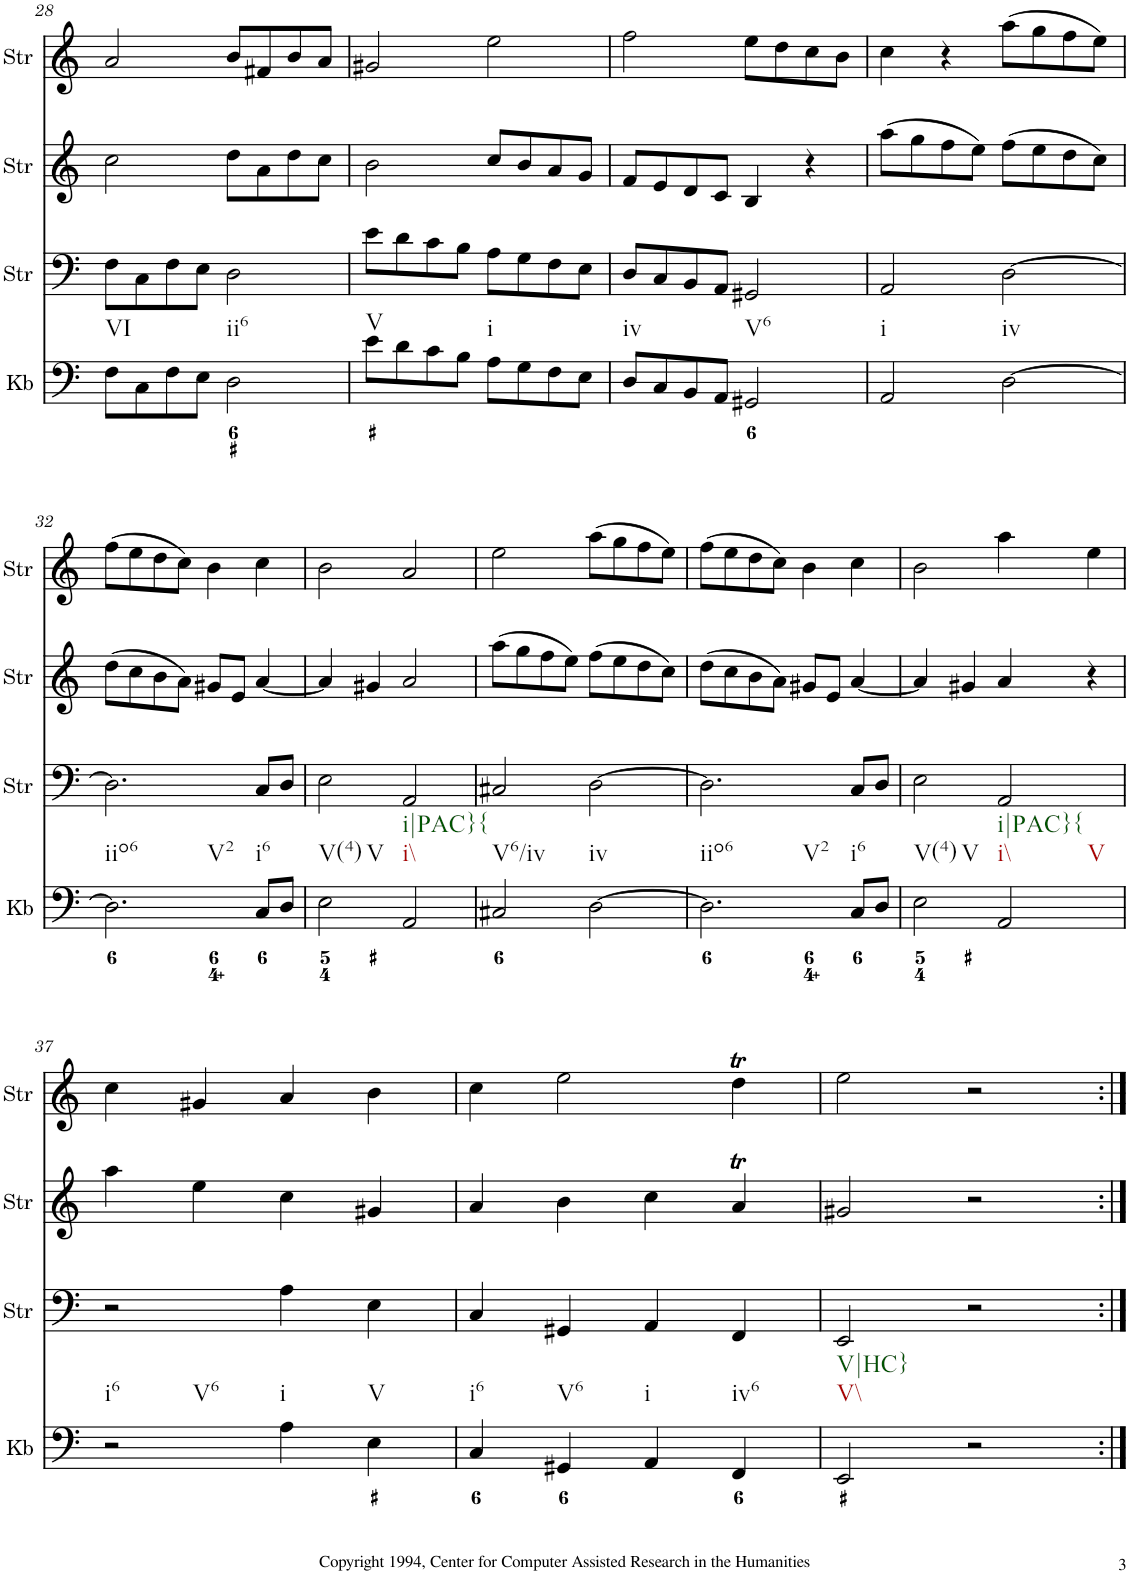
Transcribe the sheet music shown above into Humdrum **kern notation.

**kern	**kern	**kern	**kern
*part4	*part3	*part2	*part1
*staff4	*staff3	*staff2	*staff1
*I"Keyboard	*I"StringInstrument	*I"StringInstrument	*I"StringInstrument
*I'Kb	*I'Str	*I'Str	*I'Str
!!LO:PB:g=z
*clefF4	*clefF4	*clefG2	*clefG2
*k[]	*k[]	*k[]	*k[]
*M4/4	*M4/4	*M4/4	*M4/4
=28	=28	=28	=28
!LO:TX:b:t=VI	!	!	!
8F\L	8F\L	2cc\	2a/
8C\	8C\	.	.
8F\	8F\	.	.
8E\J	8E\J	.	.
!LO:TX:b:t=ii6	!	!	!
2D\	2D\	8dd\L	8b/L
.	.	8a\	8f#X/
.	.	8dd\	8b/
.	.	8cc\J	8a/J
=29	=29	=29	=29
!LO:TX:b:t=V	!	!	!
8e\L	8e\L	2b\	2g#X/
8d\	8d\	.	.
8c\	8c\	.	.
8B\J	8B\J	.	.
!LO:TX:b:t=i	!	!	!
8A\L	8A\L	8cc/L	2ee\
8G\	8G\	8b/	.
8F\	8F\	8a/	.
8E\J	8E\J	8g/J	.
=30	=30	=30	=30
!LO:TX:b:t=iv	!	!	!
8D/L	8D/L	8f/L	2ff\
8C/	8C/	8e/	.
8BB/	8BB/	8d/	.
8AA/J	8AA/J	8c/J	.
!LO:TX:b:t=V6	!	!	!
2GG#X/	2GG#X/	4B/	8ee\L
.	.	.	8dd\
.	.	4r	8cc\
.	.	.	8b\J
=31	=31	=31	=31
!LO:TX:b:t=i	!	!	!
2AA/	2AA/	(8aa\L	4cc\
.	.	8gg\	.
.	.	8ff\	4r
.	.	8ee\J)	.
!LO:TX:b:t=iv	!	!	!
[2D\	[2D\	(8ff\L	(8aa\L
.	.	8ee\	8gg\
.	.	8dd\	8ff\
.	.	8cc\J)	8ee\J)
!!LO:LB:g=z
=32	=32	=32	=32
!LO:TX:b:t=iio6	!	!	!
!LO:TX:b:t=V2	!	!	!
2.D\]	2.D\]	(8dd\L	(8ff\L
.	.	8cc\	8ee\
.	.	8b\	8dd\
.	.	8a\J)	8cc\J)
.	.	8g#X/L	4b\
.	.	8e/J	.
!LO:TX:b:t=i6	!	!	!
8C/L	8C/L	[4a/	4cc\
8D/J	8D/J	.	.
=33	=33	=33	=33
!LO:TX:b:t=V(4)	!	!	!
!LO:TX:b:t=V	!	!	!
2E\	2E\	4a/]	2b\
.	.	4g#X/	.
!LO:TX:b:t=i\\	!	!	!
!LO:TX:b:t=i|PAC}{	!	!	!
2AA/	2AA/	2a/	2a/
=34	=34	=34	=34
!LO:TX:b:t=V6/iv	!	!	!
2C#X/	2C#X/	(8aa\L	2ee\
.	.	8gg\	.
.	.	8ff\	.
.	.	8ee\J)	.
!LO:TX:b:t=iv	!	!	!
[2D\	[2D\	(8ff\L	(8aa\L
.	.	8ee\	8gg\
.	.	8dd\	8ff\
.	.	8cc\J)	8ee\J)
=35	=35	=35	=35
!LO:TX:b:t=iio6	!	!	!
!LO:TX:b:t=V2	!	!	!
2.D\]	2.D\]	(8dd\L	(8ff\L
.	.	8cc\	8ee\
.	.	8b\	8dd\
.	.	8a\J)	8cc\J)
.	.	8g#X/L	4b\
.	.	8e/J	.
!LO:TX:b:t=i6	!	!	!
8C/L	8C/L	[4a/	4cc\
8D/J	8D/J	.	.
=36	=36	=36	=36
!LO:TX:b:t=V(4)	!	!	!
!LO:TX:b:t=V	!	!	!
2E\	2E\	4a/]	2b\
.	.	4g#X/	.
!LO:TX:b:t=i\\	!	!	!
!LO:TX:b:t=i|PAC}{	!	!	!
!LO:TX:b:t=V	!	!	!
2AA/	2AA/	4a/	4aa\
.	.	4r	4ee\
!!LO:LB:g=z
=37	=37	=37	=37
!LO:TX:b:t=i6	!	!	!
!LO:TX:b:t=V6	!	!	!
2r	2r	4aa\	4cc\
.	.	4ee\	4g#X/
!LO:TX:b:t=i	!	!	!
4A\	4A\	4cc\	4a/
!LO:TX:b:t=V	!	!	!
4E\	4E\	4g#X/	4b\
=38	=38	=38	=38
!LO:TX:b:t=i6	!	!	!
4C/	4C/	4a/	4cc\
!LO:TX:b:t=V6	!	!	!
4GG#X/	4GG#X/	4b\	2ee\
!LO:TX:b:t=i	!	!	!
4AA/	4AA/	4cc\	.
!LO:TX:b:t=iv6	!	!	!
4FF/	4FF/	4aT/	4ddT\
=39	=39	=39	=39
!LO:TX:b:t=V\\	!	!	!
!LO:TX:b:t=V|HC}	!	!	!
2EE/	2EE/	2g#X/	2ee\
2r	2r	2r	2r
=:|!	=:|!	=:|!	=:|!
*-	*-	*-	*-
